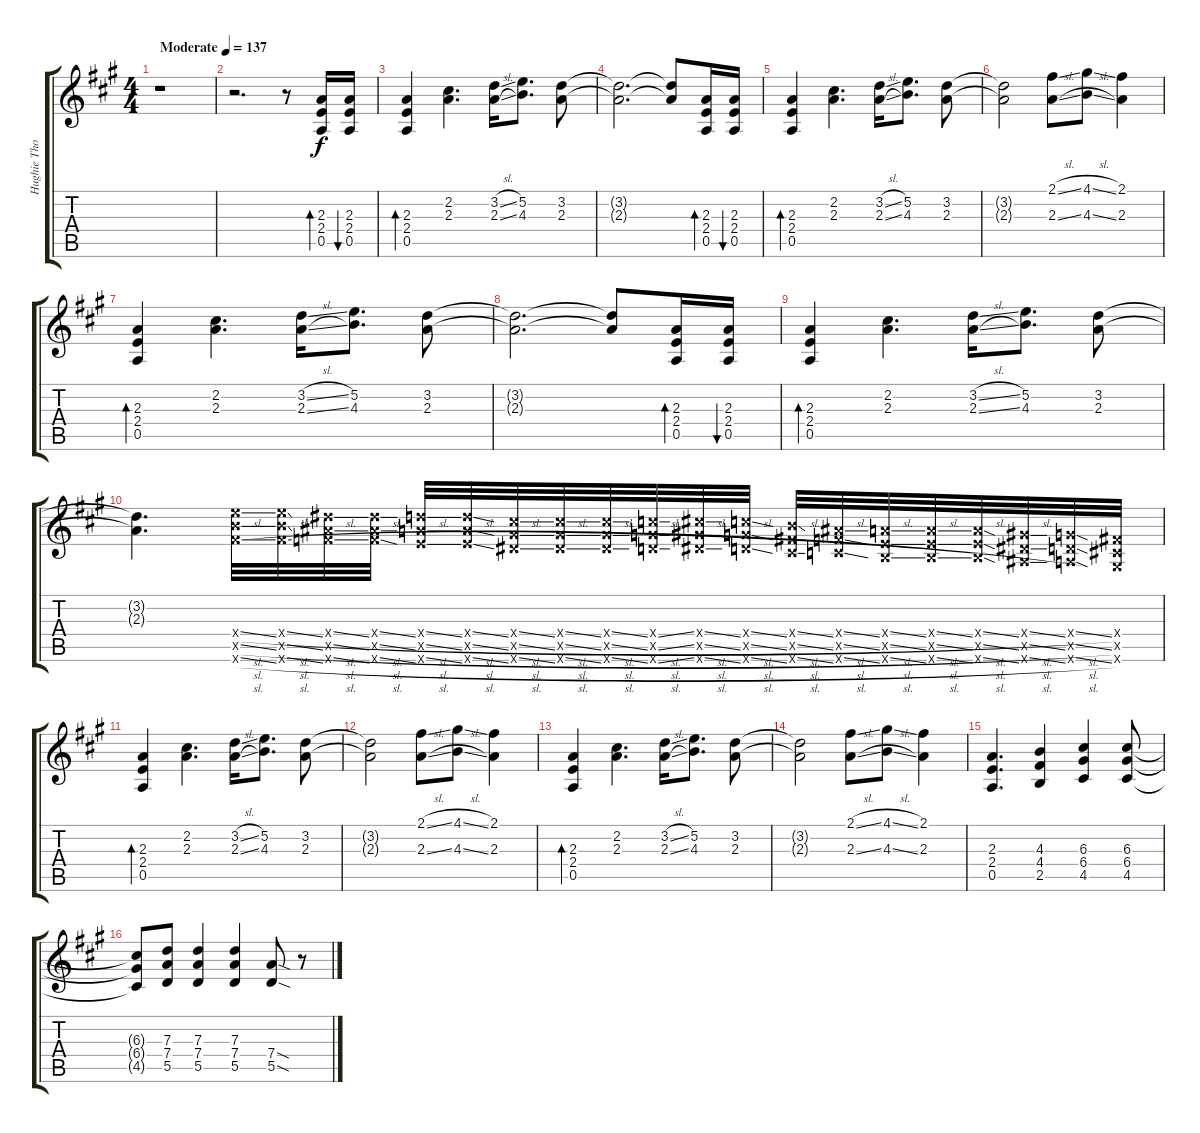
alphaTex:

\track ("Hughie Thomasson Guitar" "Hughie Tho") {instrument overdrivenguitar}
\staff {score tabs}
\tuning (E4 B3 G3 D3 A2 E2) {hide}
\ts (4 4)
\tempo (137 "Moderate")
\clef g2
\ks a
r.1{dy f instrument overdrivenguitar} |
r.2{d} r.8 (2.3 2.4 0.5).16{bd 60} (2.3 2.4 0.5).16{bu 60} |
(2.3 2.4 0.5).4{bd 60} (2.2 2.3).4{d} (3.2{sl} 2.3{sl}).16 (5.2 4.3).8{d} (3.2 2.3).8 |
(3.2{t} 2.3{t}).2{d} (3.2{t} 2.3{t}).8 (2.3 2.4 0.5).16{bd 60} (2.3 2.4 0.5).16{bu 60} |
(2.3 2.4 0.5).4{bd 60} (2.2 2.3).4{d} (3.2{sl} 2.3{sl}).16 (5.2 4.3).8{d} (3.2 2.3).8 |
(3.2{t} 2.3{t}).2 (2.1{sl} 2.3{sl}).8 (4.1{sl} 4.3{sl}).8 (2.1 2.3).4 |
(2.3 2.4 0.5).4{bd 60} (2.2 2.3).4{d} (3.2{sl} 2.3{sl}).16 (5.2 4.3).8{d} (3.2 2.3).8 |
(3.2{t} 2.3{t}).2{d} (3.2{t} 2.3{t}).8 (2.3 2.4 0.5).16{bd 60} (2.3 2.4 0.5).16{bu 60} |
(2.3 2.4 0.5).4{bd 60} (2.2 2.3).4{d} (3.2{sl} 2.3{sl}).16 (5.2 4.3).8{d} (3.2 2.3).8 |
(3.2{t} 2.3{t}).4{d} (14.4{sl x} 14.5{sl x} 14.6{sl x}).32 (14.4{sl x} 14.5{sl x} 14.6{sl x}).32 (13.4{sl x} 13.5{sl x} 13.6{sl x}).32 (13.4{sl x} 13.5{sl x} 13.6{sl x}).32 (12.4{sl x} 12.5{sl x} 12.6{sl x}).32 (12.4{sl x} 12.5{sl x} 12.6{sl x}).32 (11.4{sl x} 11.5{sl x} 11.6{sl x}).32 (11.4{sl x} 11.5{sl x} 11.6{sl x}).32 (11.4{sl x} 11.5{sl x} 11.6{sl x}).32 (10.4{sl x} 10.5{sl x} 10.6{sl x}).32 (11.4{sl x} 11.5{sl x} 11.6{sl x}).32 (10.4{sl x} 10.5{sl x} 10.6{sl x}).32 (9.4{sl x} 9.5{sl x} 9.6{sl x}).32 (8.4{sl x} 8.5{sl x} 8.6{sl x}).32 (7.4{sl x} 7.5{sl x} 7.6{sl x}).32 (7.4{sl x} 7.5{sl x} 7.6{sl x}).32 (7.4{sl x} 7.5{sl x} 7.6{sl x}).32 (6.4{sl x} 6.5{sl x} 6.6{sl x}).32 (5.4{sl x} 5.5{sl x} 5.6{sl x}).32 (4.4{x} 4.5{x} 4.6{x}).32 |
(2.3 2.4 0.5).4{bd 60} (2.2 2.3).4{d} (3.2{sl} 2.3{sl}).16 (5.2 4.3).8{d} (3.2 2.3).8 |
(3.2{t} 2.3{t}).2 (2.1{sl} 2.3{sl}).8 (4.1{sl} 4.3{sl}).8 (2.1 2.3).4 |
(2.3 2.4 0.5).4{bd 60} (2.2 2.3).4{d} (3.2{sl} 2.3{sl}).16 (5.2 4.3).8{d} (3.2 2.3).8 |
(3.2{t} 2.3{t}).2 (2.1{sl} 2.3{sl}).8 (4.1{sl} 4.3{sl}).8 (2.1 2.3).4 |
(2.3 2.4 0.5).4{d} (4.3 4.4 2.5).4 (6.3 6.4 4.5).4 (6.3 6.4 4.5).8 |
(6.3{t} 6.4{t} 4.5{t}).8 (7.3 7.4 5.5).8 (7.3 7.4 5.5).4 (7.3 7.4 5.5).4 (7.4{sod} 5.5{sod}).8 r.8
